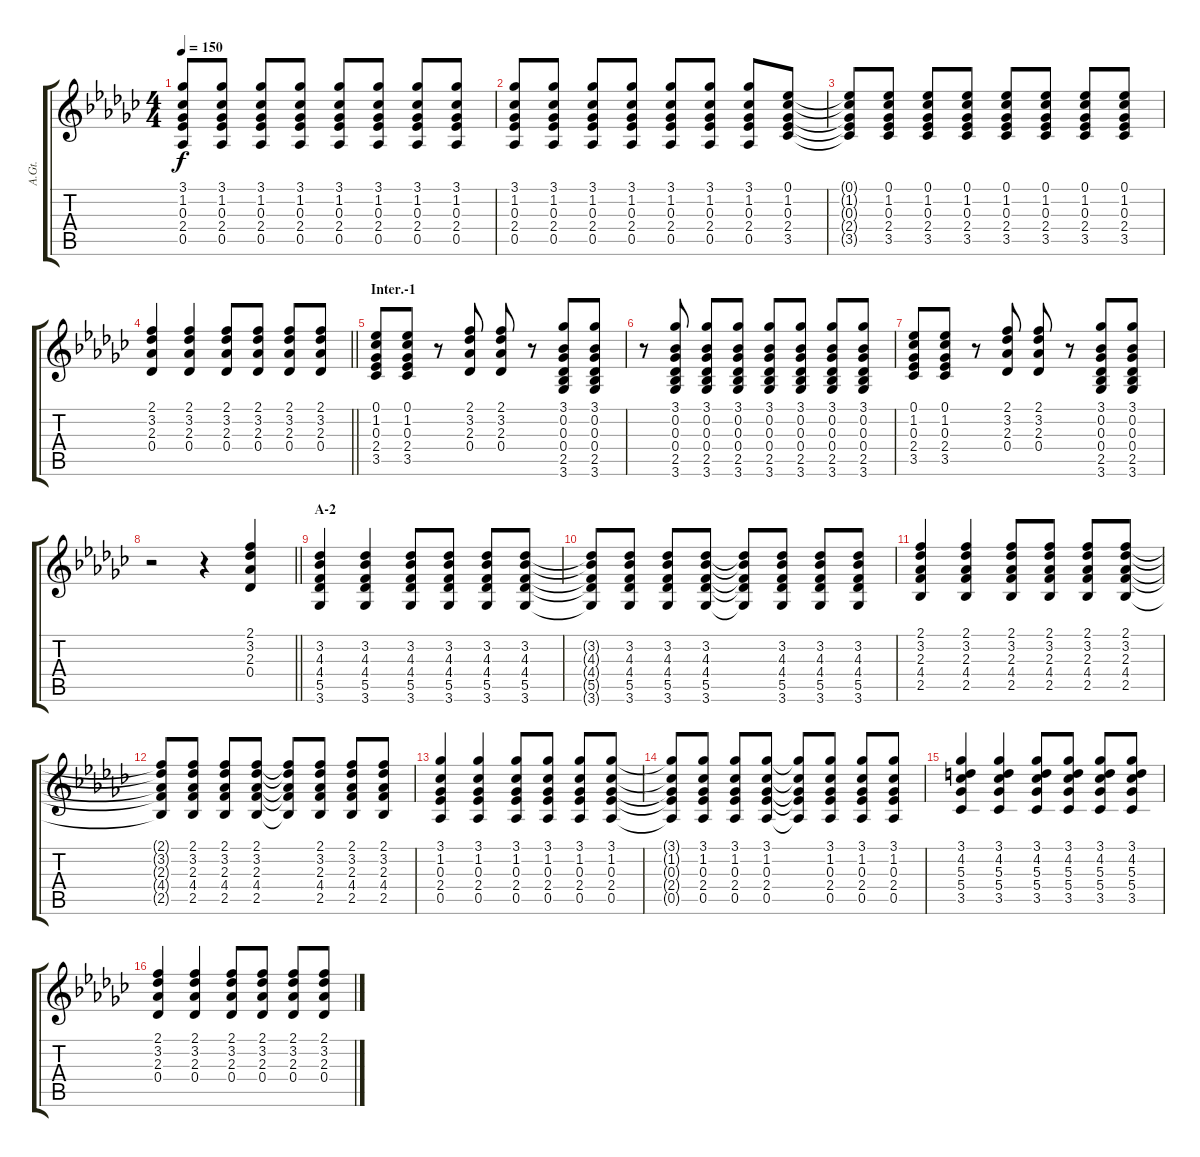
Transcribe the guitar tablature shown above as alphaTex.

\track ("A.Gt." "A.Gt.") {instrument acousticguitarsteel}
\staff {score tabs}
\tuning (Eb4 Bb3 Gb3 Db3 Ab2 Eb2) {hide}
\ts (4 4)
\tempo 150
\clef g2
\ks gb
(3.1{t} 1.2{t} 0.3{t} 2.4{t} 0.5{t}).8{dy f} (3.1 1.2 0.3 2.4 0.5).8 (3.1 1.2 0.3 2.4 0.5).8 (3.1 1.2 0.3 2.4 0.5).8 (3.1 1.2 0.3 2.4 0.5).8 (3.1 1.2 0.3 2.4 0.5).8 (3.1 1.2 0.3 2.4 0.5).8 (3.1 1.2 0.3 2.4 0.5).8 |
(3.1 1.2 0.3 2.4 0.5).8 (3.1 1.2 0.3 2.4 0.5).8 (3.1 1.2 0.3 2.4 0.5).8 (3.1 1.2 0.3 2.4 0.5).8 (3.1 1.2 0.3 2.4 0.5).8 (3.1 1.2 0.3 2.4 0.5).8 (3.1 1.2 0.3 2.4 0.5).8 (0.1 1.2 0.3 2.4 3.5).8 |
(0.1{t} 1.2{t} 0.3{t} 2.4{t} 3.5{t}).8 (0.1 1.2 0.3 2.4 3.5).8 (0.1 1.2 0.3 2.4 3.5).8 (0.1 1.2 0.3 2.4 3.5).8 (0.1 1.2 0.3 2.4 3.5).8 (0.1 1.2 0.3 2.4 3.5).8 (0.1 1.2 0.3 2.4 3.5).8 (0.1 1.2 0.3 2.4 3.5).8 |
\barLineRight lightlight
(2.1 3.2 2.3 0.4).4 (2.1 3.2 2.3 0.4).4 (2.1 3.2 2.3 0.4).8 (2.1 3.2 2.3 0.4).8 (2.1 3.2 2.3 0.4).8 (2.1 3.2 2.3 0.4).8 |
\section ("" "Inter.-1")
(0.1 1.2 0.3 2.4 3.5).8 (0.1 1.2 0.3 2.4 3.5).8 r.8 (2.1 3.2 2.3 0.4).8 (2.1 3.2 2.3 0.4).8 r.8 (3.1 0.2 0.3 0.4 2.5 3.6).8 (3.1 0.2 0.3 0.4 2.5 3.6).8 |
r.8 (3.1 0.2 0.3 0.4 2.5 3.6).8 (3.1 0.2 0.3 0.4 2.5 3.6).8 (3.1 0.2 0.3 0.4 2.5 3.6).8 (3.1 0.2 0.3 0.4 2.5 3.6).8 (3.1 0.2 0.3 0.4 2.5 3.6).8 (3.1 0.2 0.3 0.4 2.5 3.6).8 (3.1 0.2 0.3 0.4 2.5 3.6).8 |
(0.1 1.2 0.3 2.4 3.5).8 (0.1 1.2 0.3 2.4 3.5).8 r.8 (2.1 3.2 2.3 0.4).8 (2.1 3.2 2.3 0.4).8 r.8 (3.1 0.2 0.3 0.4 2.5 3.6).8 (3.1 0.2 0.3 0.4 2.5 3.6).8 |
\barLineRight lightlight
r.2 r.4 (2.1 3.2 2.3 0.4).4 |
\section ("" "A-2")
(3.2 4.3 4.4 5.5 3.6).4 (3.2 4.3 4.4 5.5 3.6).4 (3.2 4.3 4.4 5.5 3.6).8 (3.2 4.3 4.4 5.5 3.6).8 (3.2 4.3 4.4 5.5 3.6).8 (3.2 4.3 4.4 5.5 3.6).8 |
(3.2{t} 4.3{t} 4.4{t} 5.5{t} 3.6{t}).8 (3.2 4.3 4.4 5.5 3.6).8 (3.2 4.3 4.4 5.5 3.6).8 (3.2 4.3 4.4 5.5 3.6).8 (3.2{t} 4.3{t} 4.4{t} 5.5{t} 3.6{t}).8 (3.2 4.3 4.4 5.5 3.6).8 (3.2 4.3 4.4 5.5 3.6).8 (3.2 4.3 4.4 5.5 3.6).8 |
(2.1 3.2 2.3 4.4 2.5).4 (2.1 3.2 2.3 4.4 2.5).4 (2.1 3.2 2.3 4.4 2.5).8 (2.1 3.2 2.3 4.4 2.5).8 (2.1 3.2 2.3 4.4 2.5).8 (2.1 3.2 2.3 4.4 2.5).8 |
(2.1{t} 3.2{t} 2.3{t} 4.4{t} 2.5{t}).8 (2.1 3.2 2.3 4.4 2.5).8 (2.1 3.2 2.3 4.4 2.5).8 (2.1 3.2 2.3 4.4 2.5).8 (2.1{t} 3.2{t} 2.3{t} 4.4{t} 2.5{t}).8 (2.1 3.2 2.3 4.4 2.5).8 (2.1 3.2 2.3 4.4 2.5).8 (2.1 3.2 2.3 4.4 2.5).8 |
(3.1 1.2 0.3 2.4 0.5).4 (3.1 1.2 0.3 2.4 0.5).4 (3.1 1.2 0.3 2.4 0.5).8 (3.1 1.2 0.3 2.4 0.5).8 (3.1 1.2 0.3 2.4 0.5).8 (3.1 1.2 0.3 2.4 0.5).8 |
(3.1{t} 1.2{t} 0.3{t} 2.4{t} 0.5{t}).8 (3.1 1.2 0.3 2.4 0.5).8 (3.1 1.2 0.3 2.4 0.5).8 (3.1 1.2 0.3 2.4 0.5).8 (3.1{t} 1.2{t} 0.3{t} 2.4{t} 0.5{t}).8 (3.1 1.2 0.3 2.4 0.5).8 (3.1 1.2 0.3 2.4 0.5).8 (3.1 1.2 0.3 2.4 0.5).8 |
(3.1 4.2 5.3 5.4 3.5).4 (3.1 4.2 5.3 5.4 3.5).4 (3.1 4.2 5.3 5.4 3.5).8 (3.1 4.2 5.3 5.4 3.5).8 (3.1 4.2 5.3 5.4 3.5).8 (3.1 4.2 5.3 5.4 3.5).8 |
(2.1 3.2 2.3 0.4).4 (2.1 3.2 2.3 0.4).4 (2.1 3.2 2.3 0.4).8 (2.1 3.2 2.3 0.4).8 (2.1 3.2 2.3 0.4).8 (2.1 3.2 2.3 0.4).8
